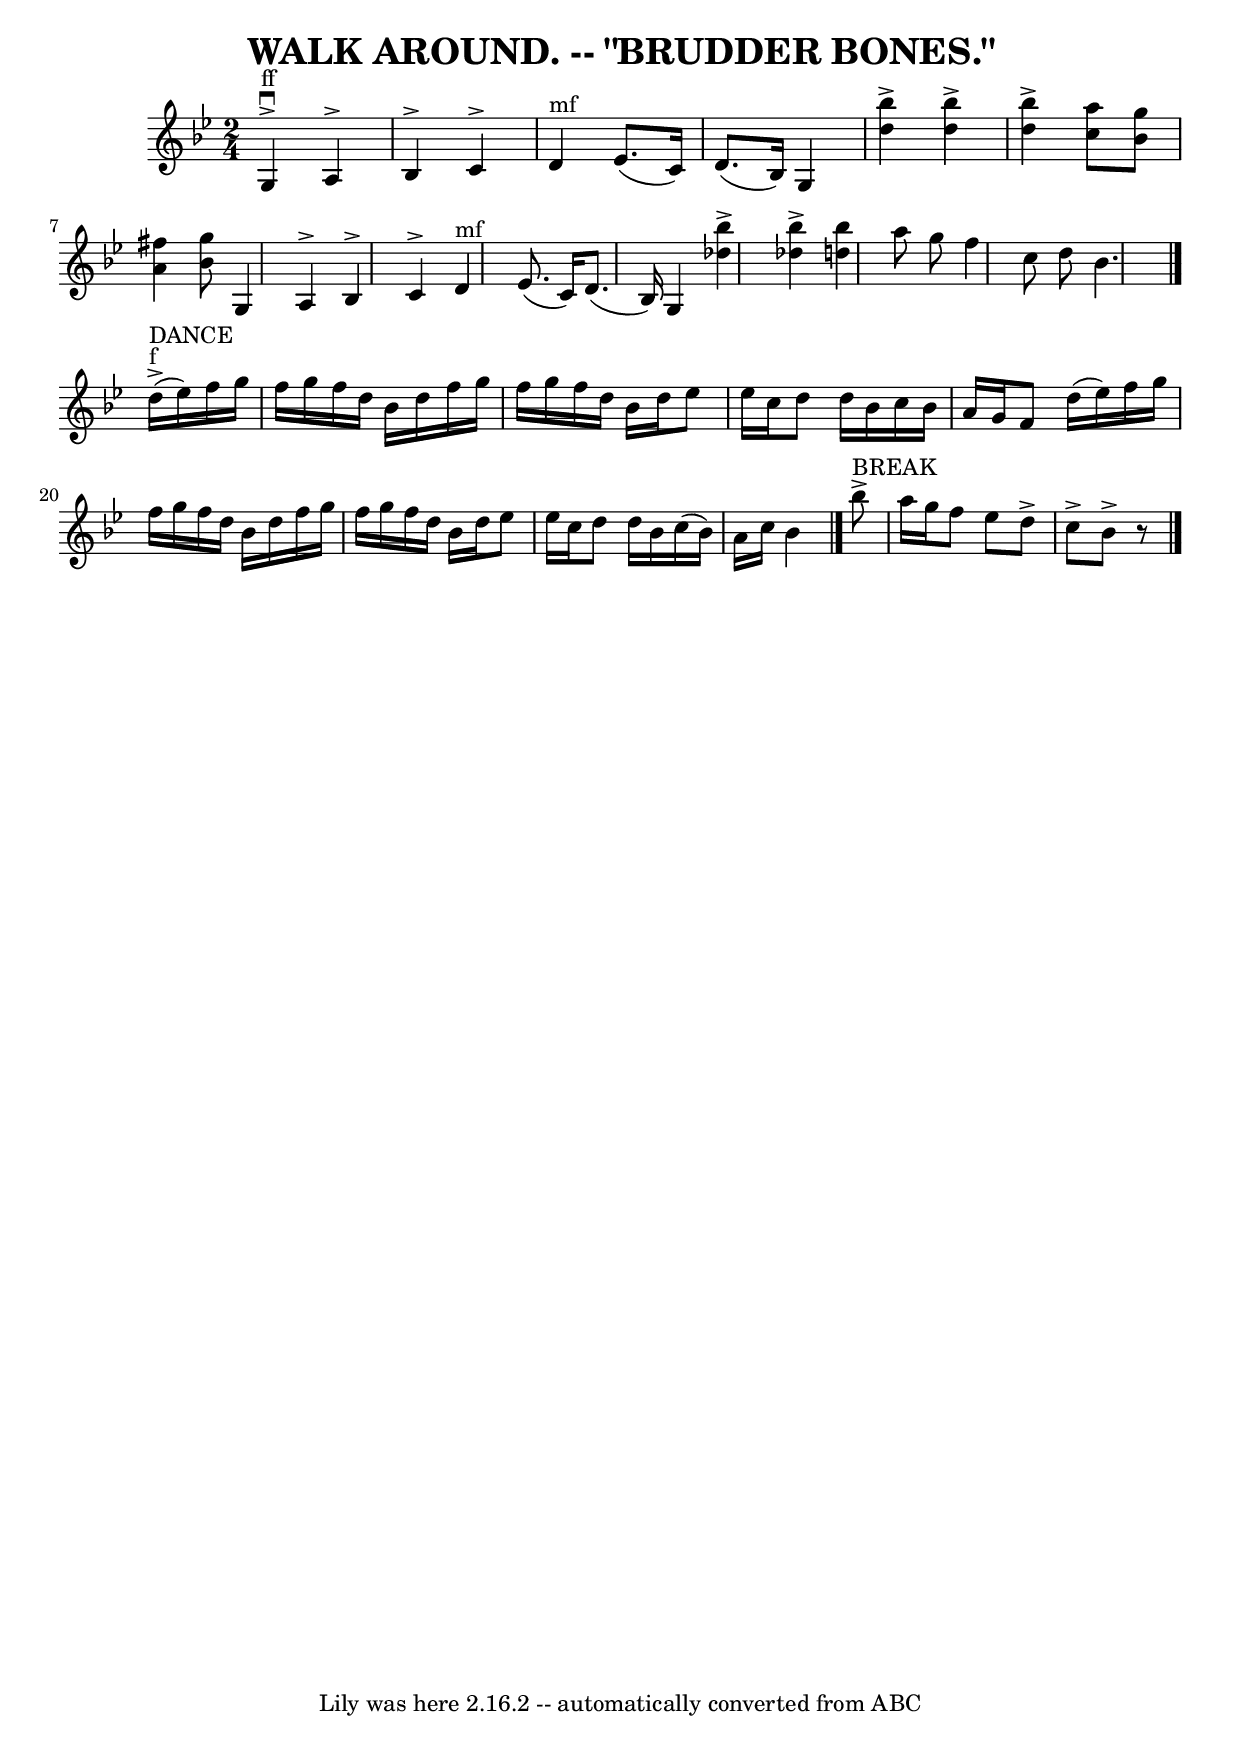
\version "2.16.2"
\include "Mammoth.ily"
\header {
  %% book = "Coles pg 26.4"
  crossRefNumber = "4"
  footnotes = ""
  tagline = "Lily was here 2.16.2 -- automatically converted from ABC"
  title = "WALK AROUND. -- \"BRUDDER BONES.\""

}
voicedefault =  {


  \time 2/4 
  \key bes \major g4^"ff"^\accent^\downbow a4^\accent   
  |
  bes4^\accent c'4^\accent   |
  d'4^"mf" ees'8. (
  c'16)   |
  d'8. (bes16) g4    |
  << bes''4^\accent d''4   >>   << bes''4^\accent d''4   >>   |
  <<   
    bes''4^\accent d''4   >> << a''8 c''8   >> << bes'8 g''8   >>   
  |
  << a'4 fis''4   >> << bes'8 g''8   >> g4 a4^\accent 
  |
  bes4^\accent c'4^\accent   |
  d'4^"mf" ees'8. (
  c'16)   |
  d'8. (bes16) g4    |
  << bes''4^\accent des''4   >>   << bes''4^\accent des''4   >>   |
  <<   
    bes''4 d''!4   >> a''8 g''8    |
  f''4 c''8 d''8    
  |
  bes'4.    \bar "|." d''16^"f"^"DANCE"(^\accent ees''16-) |
  f''16 g''16 f''16 g''16 f''16 d''16 bes'16    
  d''16    |
  f''16 g''16 f''16 g''16 f''16 d''16    
  bes'16 d''16    |
  ees''8 ees''16 c''16 d''8 d''16    
  bes'16    |
  c''16 bes'16 a'16 g'16 f'8 d''16 (
  ees''16) |
  f''16 g''16 f''16 g''16 f''16 d''16    
  bes'16 d''16    |
  f''16 g''16 f''16 g''16 f''16    
  d''16 bes'16 d''16    |
  ees''8 ees''16 c''16 d''8    
  d''16 bes'16    |
  c''16 (bes'16) a'16 c''16 bes'4    
  \bar "|." bes''8^"BREAK"^\accent a''16 g''16 f''8 ees''8    
  |
  d''8^\accent c''8^\accent bes'8^\accent   r8 \bar "|."   

}

\score{
  <<

    \context Staff="default"
    {
      \voicedefault 
      
    }

  >>
  \layout {
    
  }
  \midi {
  }

}
